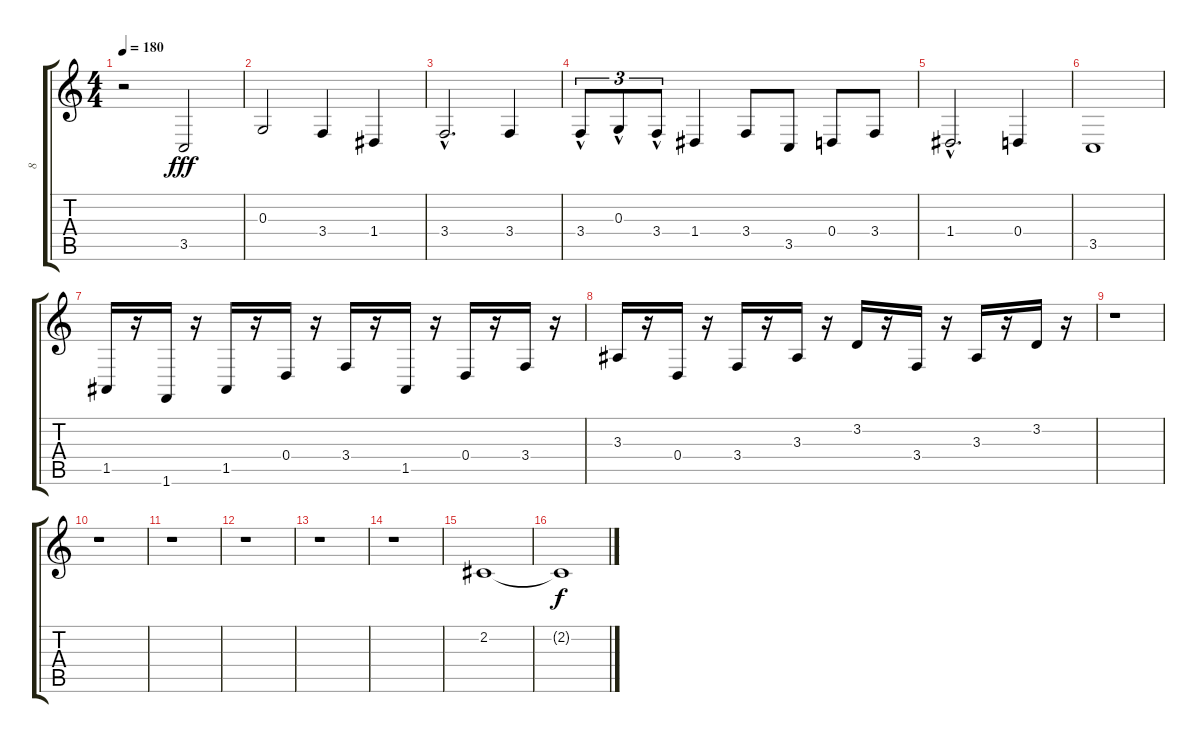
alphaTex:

\track ("8" "8") {instrument stringensemble1}
\staff {score tabs}
\tuning (E4 B3 G3 D3 A2 E2) {hide}
\ts (4 4)
\tempo 180
\clef g2
\ks c
r.2{dy fff} 3.5.2 |
0.3.2 3.4.4 1.4.4 |
3.4{hac}.2{d} 3.4.4 |
3.4{hac}.8{tu (3 2)} 0.3{hac}.8{tu (3 2)} 3.4{hac}.8{tu (3 2)} 1.4.4 3.4.8 3.5.8 0.4.8 3.4.8 |
1.4{hac}.2{d} 0.4.4 |
3.5.1 |
1.5.16 r.16 1.6.16 r.16 1.5.16 r.16 0.4.16 r.16 3.4.16 r.16 1.5.16 r.16 0.4.16 r.16 3.4.16 r.16 |
3.3.16 r.16 0.4.16 r.16 3.4.16 r.16 3.3.16 r.16 3.2.16 r.16 3.4.16 r.16 3.3.16 r.16 3.2.16 r.16 |
r.1 |
r.1 |
r.1 |
r.1 |
r.1 |
r.1 |
2.2.1 |
2.2{t}.1{dy f}
